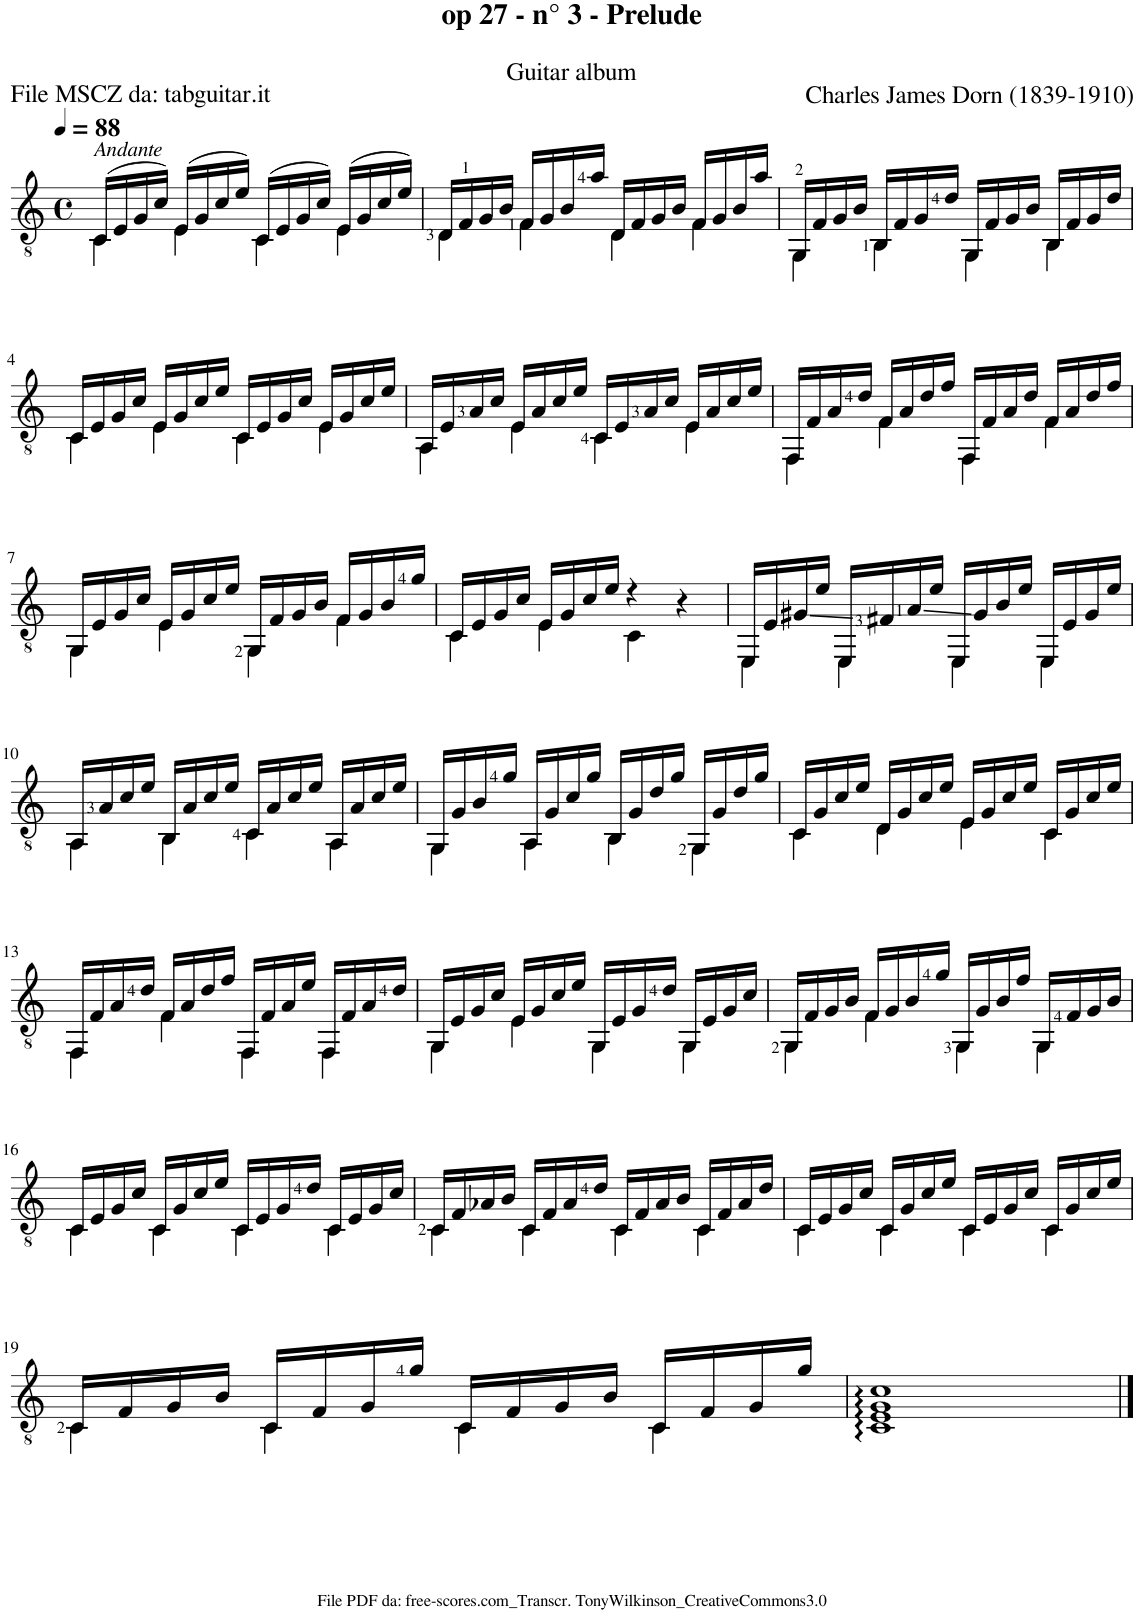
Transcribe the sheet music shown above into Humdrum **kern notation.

**kern
*part1
*staff1
*I"Guitar
*I'Guit.
*clefGv2
*k[]
*M4/4
*met(c)
*MM88
=1
*^
!LO:TX:a:i:t=Andante	!
(16C/LL	4C\
16E/	.
16G/	.
16c/JJ)	.
(16E/LL	4E\
16G/	.
16c/	.
16e/JJ)	.
(16C/LL	4C\
16E/	.
16G/	.
16c/JJ)	.
(16E/LL	4E\
16G/	.
16c/	.
16e/JJ)	.
=2	=2
16D/LL	4D\
16F/	.
16G/	.
16B/JJ	.
16F/LL	4F\
16G/	.
16B/	.
16a/JJ	.
16D/LL	4D\
16F/	.
16G/	.
16B/JJ	.
16F/LL	4F\
16G/	.
16B/	.
16a/JJ	.
=3	=3
16GG/LL	4GG\
16F/	.
16G/	.
16B/JJ	.
16BB/LL	4BB\
16F/	.
16G/	.
16d/JJ	.
16GG/LL	4GG\
16F/	.
16G/	.
16B/JJ	.
16BB/LL	4BB\
16F/	.
16G/	.
16d/JJ	.
!!LO:LB:g=z	!!
=4	=4
16C/LL	4C\
16E/	.
16G/	.
16c/JJ	.
16E/LL	4E\
16G/	.
16c/	.
16e/JJ	.
16C/LL	4C\
16E/	.
16G/	.
16c/JJ	.
16E/LL	4E\
16G/	.
16c/	.
16e/JJ	.
=5	=5
16AA/LL	4AA\
16E/	.
16A/	.
16c/JJ	.
16E/LL	4E\
16A/	.
16c/	.
16e/JJ	.
16C/LL	4C\
16E/	.
16A/	.
16c/JJ	.
16E/LL	4E\
16A/	.
16c/	.
16e/JJ	.
=6	=6
16FF/LL	4FF\
16F/	.
16A/	.
16d/JJ	.
16F/LL	4F\
16A/	.
16d/	.
16f/JJ	.
16FF/LL	4FF\
16F/	.
16A/	.
16d/JJ	.
16F/LL	4F\
16A/	.
16d/	.
16f/JJ	.
!!LO:LB:g=z	!!
=7	=7
16GG/LL	4GG\
16E/	.
16G/	.
16c/JJ	.
16E/LL	4E\
16G/	.
16c/	.
16e/JJ	.
16GG/LL	4GG\
16F/	.
16G/	.
16B/JJ	.
16F/LL	4F\
16G/	.
16B/	.
16g/JJ	.
=8	=8
16C/LL	4C\
16E/	.
16G/	.
16c/JJ	.
16E/LL	4E\
16G/	.
16c/	.
16e/JJ	.
4r	4C\
4r	4ryy
=9	=9
16EE/LL	4EE\
16E/	.
16G#X/	.
16e/JJ	.
16EE/LL	4EE\
16F#X/	.
16A/	.
16e/JJ	.
16EE/LL	4EE\
16G#/	.
16B/	.
16e/JJ	.
16EE/LL	4EE\
16E/	.
16G#/	.
16e/JJ	.
!!LO:LB:g=z	!!
=10	=10
16AA/LL	4AA\
16A/	.
16c/	.
16e/JJ	.
16BB/LL	4BB\
16A/	.
16c/	.
16e/JJ	.
16C/LL	4C\
16A/	.
16c/	.
16e/JJ	.
16AA/LL	4AA\
16A/	.
16c/	.
16e/JJ	.
=11	=11
16GG/LL	4GG\
16G/	.
16B/	.
16g/JJ	.
16AA/LL	4AA\
16G/	.
16c/	.
16g/JJ	.
16BB/LL	4BB\
16G/	.
16d/	.
16g/JJ	.
16GG/LL	4GG\
16G/	.
16d/	.
16g/JJ	.
=12	=12
16C/LL	4C\
16G/	.
16c/	.
16e/JJ	.
16D/LL	4D\
16G/	.
16c/	.
16e/JJ	.
16E/LL	4E\
16G/	.
16c/	.
16e/JJ	.
16C/LL	4C\
16G/	.
16c/	.
16e/JJ	.
!!LO:LB:g=z	!!
=13	=13
16FF/LL	4FF\
16F/	.
16A/	.
16d/JJ	.
16F/LL	4F\
16A/	.
16d/	.
16f/JJ	.
16FF/LL	4FF\
16F/	.
16A/	.
16e/JJ	.
16FF/LL	4FF\
16F/	.
16A/	.
16d/JJ	.
=14	=14
16GG/LL	4GG\
16E/	.
16G/	.
16c/JJ	.
16E/LL	4E\
16G/	.
16c/	.
16e/JJ	.
16GG/LL	4GG\
16E/	.
16G/	.
16d/JJ	.
16GG/LL	4GG\
16E/	.
16G/	.
16c/JJ	.
=15	=15
16GG/LL	4GG\
16F/	.
16G/	.
16B/JJ	.
16F/LL	4F\
16G/	.
16B/	.
16g/JJ	.
16GG/LL	4GG\
16G/	.
16B/	.
16f/JJ	.
16GG/LL	4GG\
16F/	.
16G/	.
16B/JJ	.
!!LO:LB:g=z	!!
=16	=16
16C/LL	4C\
16E/	.
16G/	.
16c/JJ	.
16C/LL	4C\
16G/	.
16c/	.
16e/JJ	.
16C/LL	4C\
16E/	.
16G/	.
16d/JJ	.
16C/LL	4C\
16E/	.
16G/	.
16c/JJ	.
=17	=17
16C/LL	4C\
16F/	.
16A-X/	.
16B/JJ	.
16C/LL	4C\
16F/	.
16A-/	.
16d/JJ	.
16C/LL	4C\
16F/	.
16A-/	.
16B/JJ	.
16C/LL	4C\
16F/	.
16A-/	.
16d/JJ	.
=18	=18
16C/LL	4C\
16E/	.
16G/	.
16c/JJ	.
16C/LL	4C\
16G/	.
16c/	.
16e/JJ	.
16C/LL	4C\
16E/	.
16G/	.
16c/JJ	.
16C/LL	4C\
16G/	.
16c/	.
16e/JJ	.
!!LO:LB:g=z	!!
=19	=19
16C/LL	4C\
16F/	.
16G/	.
16B/JJ	.
16C/LL	4C\
16F/	.
16G/	.
16g/JJ	.
16C/LL	4C\
16F/	.
16G/	.
16B/JJ	.
16C/LL	4C\
16F/	.
16G/	.
16g/JJ	.
*v	*v
=20
1C: 1E: 1G: 1c:
==
*-
